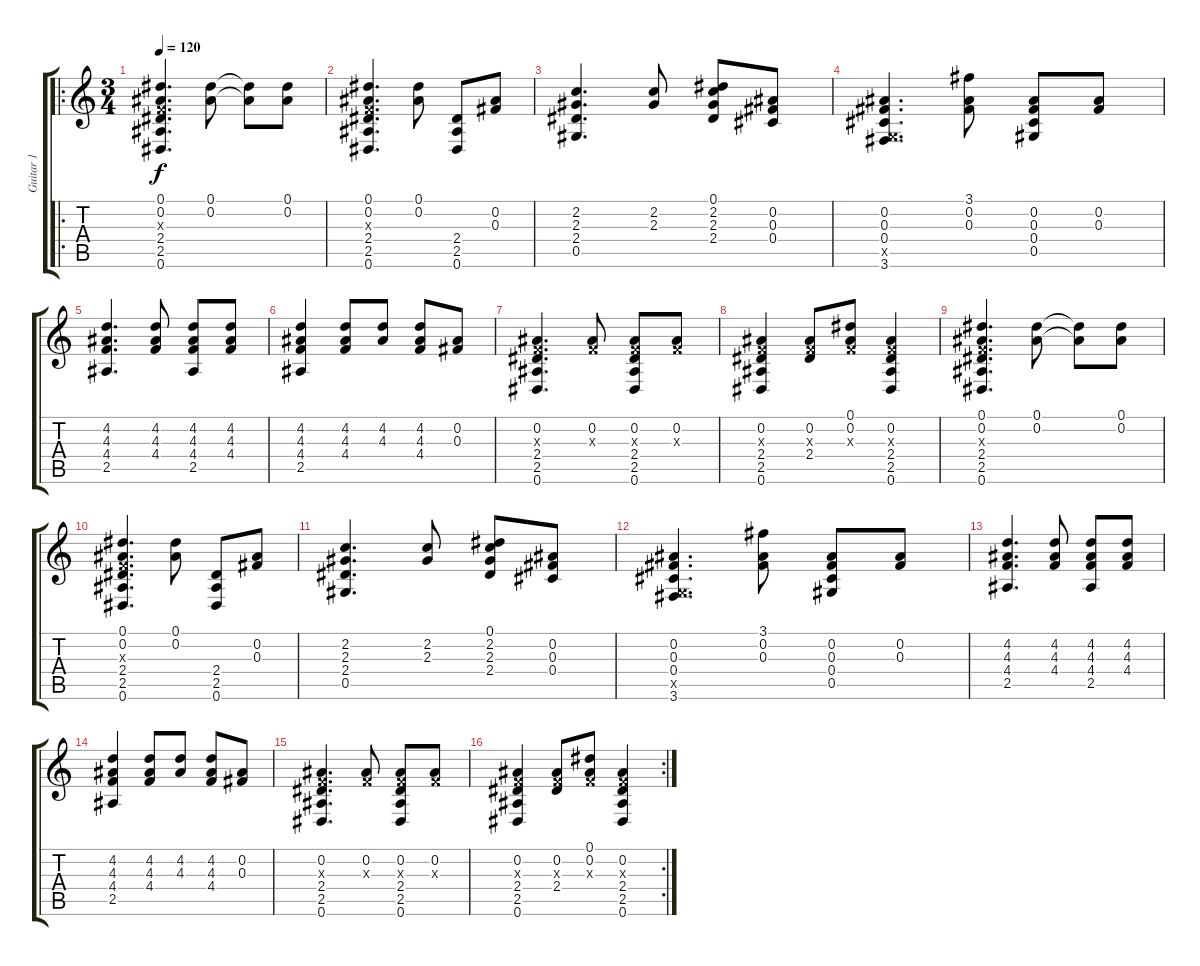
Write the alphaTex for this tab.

\track ("Guitar 1" "Guitar 1") {instrument acousticguitarsteel}
\staff {score tabs}
\tuning (Eb4 Bb3 Gb3 Db3 Ab2 Eb2) {hide}
\ro
\ts (3 4)
\tempo 120
\clef g2
\ks c
(0.1 0.2 -1.3{x} 2.4 2.5 0.6).4{d dy f} (0.1 0.2).8 (0.1{t} 0.2{t}).8 (0.1 0.2).8 |
(0.1 0.2 -1.3{x} 2.4 2.5 0.6).4{d} (0.1 0.2).8 (2.4 2.5 0.6).8 (0.2 0.3).8 |
(2.2 2.3 2.4 0.5).4{d} (2.2 2.3).8 (0.1 2.2 2.3 2.4).8 (0.2 0.3 0.4).8 |
(0.2 0.3 0.4 -1.5{x} 3.6).4{d} (3.1 0.2 0.3).8 (0.2 0.3 0.4 0.5).8 (0.2 0.3).8 |
(4.2 4.3 4.4 2.5).4{d} (4.2 4.3 4.4).8 (4.2 4.3 4.4 2.5).8 (4.2 4.3 4.4).8 |
(4.2 4.3 4.4 2.5).4 (4.2 4.3 4.4).8 (4.2 4.3).8 (4.2 4.3 4.4).8 (0.2 0.3).8 |
(0.2 -1.3{x} 2.4 2.5 0.6).4{d} (0.2 -1.3{x}).8 (0.2 -1.3{x} 2.4 2.5 0.6).8 (0.2 -1.3{x}).8 |
(0.2 -1.3{x} 2.4 2.5 0.6).4 (0.2 -1.3{x} 2.4).8 (0.1 0.2 -1.3{x}).8 (0.2 -1.3{x} 2.4 2.5 0.6).4 |
(0.1 0.2 -1.3{x} 2.4 2.5 0.6).4{d} (0.1 0.2).8 (0.1{t} 0.2{t}).8 (0.1 0.2).8 |
(0.1 0.2 -1.3{x} 2.4 2.5 0.6).4{d} (0.1 0.2).8 (2.4 2.5 0.6).8 (0.2 0.3).8 |
(2.2 2.3 2.4 0.5).4{d} (2.2 2.3).8 (0.1 2.2 2.3 2.4).8 (0.2 0.3 0.4).8 |
(0.2 0.3 0.4 -1.5{x} 3.6).4{d} (3.1 0.2 0.3).8 (0.2 0.3 0.4 0.5).8 (0.2 0.3).8 |
(4.2 4.3 4.4 2.5).4{d} (4.2 4.3 4.4).8 (4.2 4.3 4.4 2.5).8 (4.2 4.3 4.4).8 |
(4.2 4.3 4.4 2.5).4 (4.2 4.3 4.4).8 (4.2 4.3).8 (4.2 4.3 4.4).8 (0.2 0.3).8 |
(0.2 -1.3{x} 2.4 2.5 0.6).4{d} (0.2 -1.3{x}).8 (0.2 -1.3{x} 2.4 2.5 0.6).8 (0.2 -1.3{x}).8 |
\rc 2
(0.2 -1.3{x} 2.4 2.5 0.6).4 (0.2 -1.3{x} 2.4).8 (0.1 0.2 -1.3{x}).8 (0.2 -1.3{x} 2.4 2.5 0.6).4
